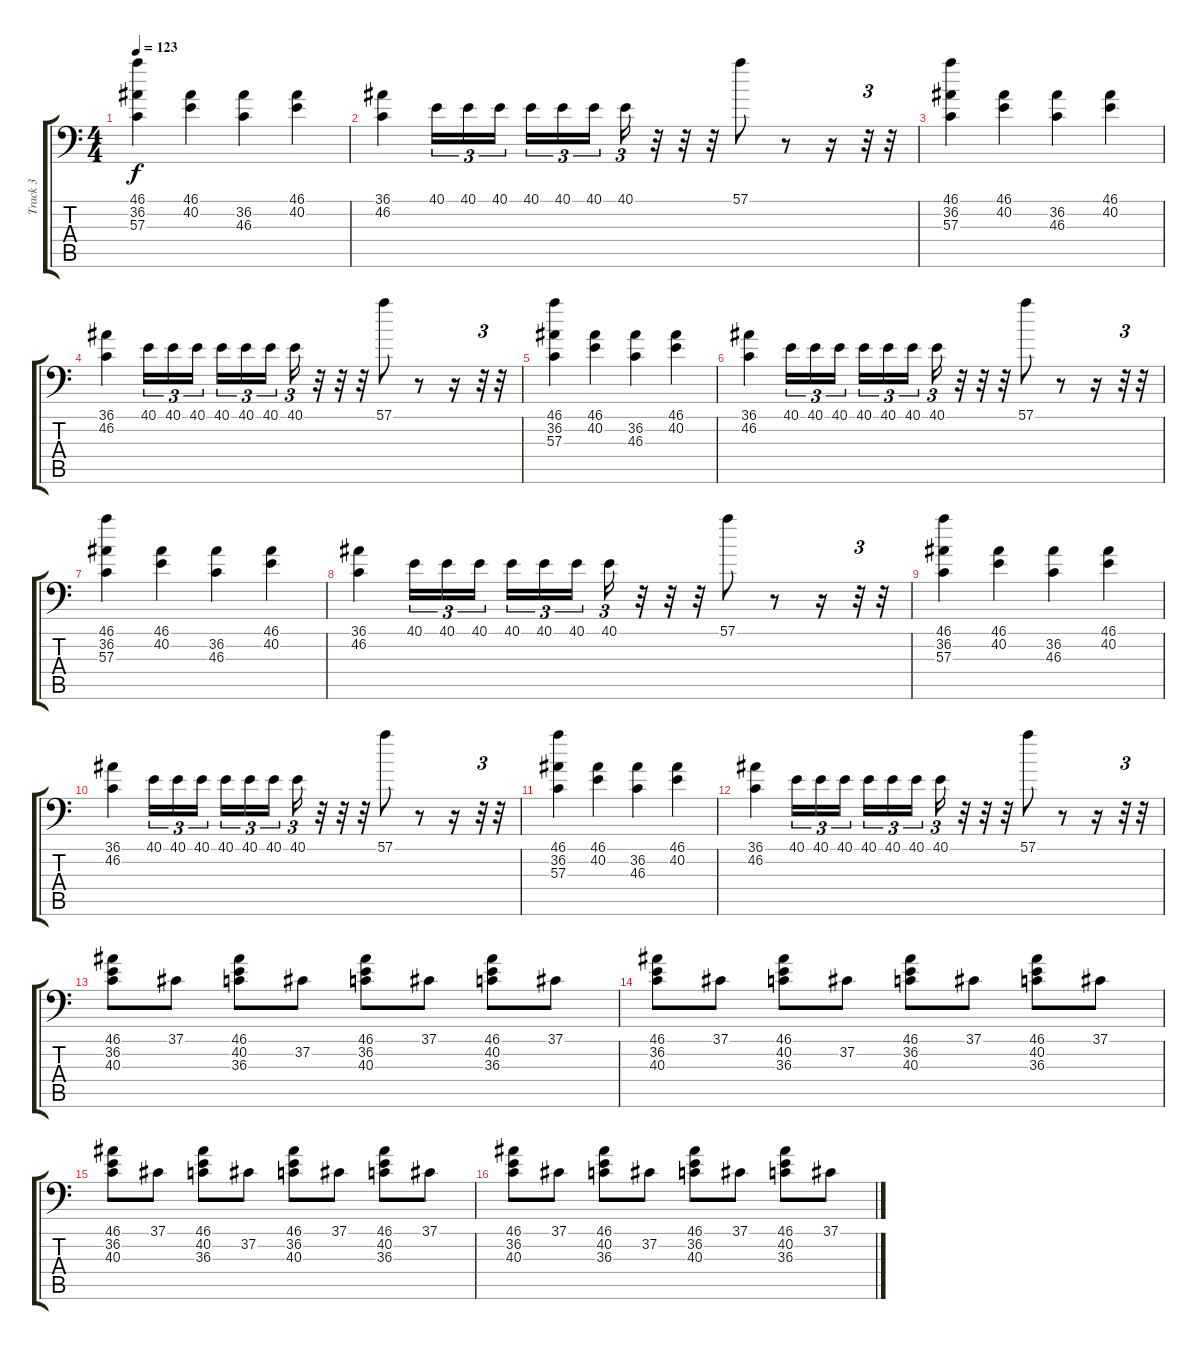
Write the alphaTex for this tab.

\track ("Track 3" "Track 3") {instrument acousticgrandpiano}
\staff {score tabs}
\tuning (C-1 C-1 C-1 C-1 C-1 C-1) {hide}
\ts (4 4)
\tempo 123
\clef f4
\ks c
(46.1 36.2 57.3).4{dy f} (46.1 40.2).4 (36.2 46.3).4 (46.1 40.2).4 |
(36.1 46.2).4 40.1.16{tu (3 2)} 40.1.16{tu (3 2)} 40.1.16{tu (3 2)} 40.1.16{tu (3 2)} 40.1.16{tu (3 2)} 40.1.16{tu (3 2)} 40.1.16{tu (3 2)} r.32 r.32 r.32 57.1.8 r.8 r.16 r.32{tu (3 2)} r.32 |
(46.1 36.2 57.3).4 (46.1 40.2).4 (36.2 46.3).4 (46.1 40.2).4 |
(36.1 46.2).4 40.1.16{tu (3 2)} 40.1.16{tu (3 2)} 40.1.16{tu (3 2)} 40.1.16{tu (3 2)} 40.1.16{tu (3 2)} 40.1.16{tu (3 2)} 40.1.16{tu (3 2)} r.32 r.32 r.32 57.1.8 r.8 r.16 r.32{tu (3 2)} r.32 |
(46.1 36.2 57.3).4 (46.1 40.2).4 (36.2 46.3).4 (46.1 40.2).4 |
(36.1 46.2).4 40.1.16{tu (3 2)} 40.1.16{tu (3 2)} 40.1.16{tu (3 2)} 40.1.16{tu (3 2)} 40.1.16{tu (3 2)} 40.1.16{tu (3 2)} 40.1.16{tu (3 2)} r.32 r.32 r.32 57.1.8 r.8 r.16 r.32{tu (3 2)} r.32 |
(46.1 36.2 57.3).4 (46.1 40.2).4 (36.2 46.3).4 (46.1 40.2).4 |
(36.1 46.2).4 40.1.16{tu (3 2)} 40.1.16{tu (3 2)} 40.1.16{tu (3 2)} 40.1.16{tu (3 2)} 40.1.16{tu (3 2)} 40.1.16{tu (3 2)} 40.1.16{tu (3 2)} r.32 r.32 r.32 57.1.8 r.8 r.16 r.32{tu (3 2)} r.32 |
(46.1 36.2 57.3).4 (46.1 40.2).4 (36.2 46.3).4 (46.1 40.2).4 |
(36.1 46.2).4 40.1.16{tu (3 2)} 40.1.16{tu (3 2)} 40.1.16{tu (3 2)} 40.1.16{tu (3 2)} 40.1.16{tu (3 2)} 40.1.16{tu (3 2)} 40.1.16{tu (3 2)} r.32 r.32 r.32 57.1.8 r.8 r.16 r.32{tu (3 2)} r.32 |
(46.1 36.2 57.3).4 (46.1 40.2).4 (36.2 46.3).4 (46.1 40.2).4 |
(36.1 46.2).4 40.1.16{tu (3 2)} 40.1.16{tu (3 2)} 40.1.16{tu (3 2)} 40.1.16{tu (3 2)} 40.1.16{tu (3 2)} 40.1.16{tu (3 2)} 40.1.16{tu (3 2)} r.32 r.32 r.32 57.1.8 r.8 r.16 r.32{tu (3 2)} r.32 |
(46.1 36.2 40.3).8 37.1.8 (46.1 40.2 36.3).8 37.2.8 (46.1 36.2 40.3).8 37.1.8 (46.1 40.2 36.3).8 37.1.8 |
(46.1 36.2 40.3).8 37.1.8 (46.1 40.2 36.3).8 37.2.8 (46.1 36.2 40.3).8 37.1.8 (46.1 40.2 36.3).8 37.1.8 |
(46.1 36.2 40.3).8 37.1.8 (46.1 40.2 36.3).8 37.2.8 (46.1 36.2 40.3).8 37.1.8 (46.1 40.2 36.3).8 37.1.8 |
(46.1 36.2 40.3).8 37.1.8 (46.1 40.2 36.3).8 37.2.8 (46.1 36.2 40.3).8 37.1.8 (46.1 40.2 36.3).8 37.1.8
